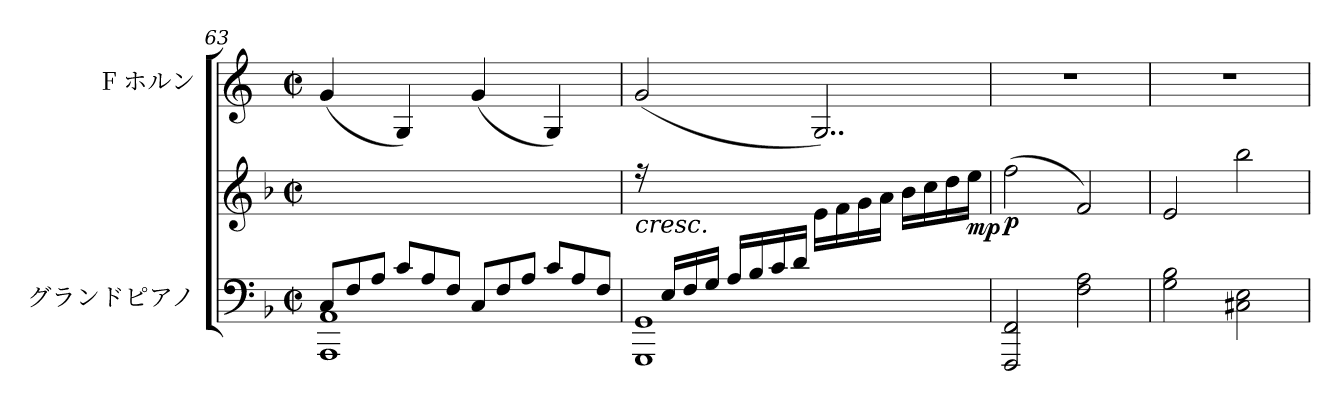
**kern	**kern	**dynam	**kern
*part2	*part2	*part2	*part1
*staff3	*staff2	*staff2/3	*staff1
*I"グランドピアノ	*	*	*I"F ホルン
*clefF4	*clefG2	*	*clefG2
*	*	*	*ITrd4c7
*k[b-]	*k[b-]	*	*k[b-]
*M2/2	*M2/2	*	*M2/2
*met(c|)	*met(c|)	*	*met(c|)
*Xtuplet	*	*	*
=63	=63	=63	=63
*^	*	*	*
12C/L	1AAA 1AA	1ryy	.	(<4c/
12F/	.	.	.	.
12A/J	.	.	.	.
12c/L	.	.	.	4C/)
12A/	.	.	.	.
12F/J	.	.	.	.
12C/L	.	.	.	(<4c/
12F/	.	.	.	.
12A/J	.	.	.	.
12c/L	.	.	.	4C/)
12A/	.	.	.	.
12F/J	.	.	.	.
!!LO:LB:g=z
=64	=64	=64	=64	=64
!	!	!LO:TX:b:i:t=cresc.	!	!
16ryy	1GGG 1GG	16rff	.	(<2c/
16E/LL	.	4..ryy	.	.
16F/	.	.	.	.
16G/JJ	.	.	.	.
16A/LL	.	.	.	.
16B-/	.	.	.	.
16c/	.	.	.	.
16d/JJ	.	.	.	.
!	!	!	!	!LO:N:head=open
2ryy	.	16e\LL	.	4..C/)
.	.	16f\	.	.
.	.	16g\	.	.
.	.	16a\JJ	.	.
.	.	16b-\LL	.	.
.	.	16cc\	.	.
.	.	16dd\	.	.
!	!	!	!LO:DY:b	!
.	.	16ee\JJ	mp	16ryy
*v	*v	*	*	*
=65	=65	=65	=65
!	!	!LO:DY:b	!
2FFF/ 2FF/	(>2ff\	p	1r
2F\ 2A\	2f/)	.	.
=66	=66	=66	=66
2G\ 2B-\	2e/	.	1r
2C#X\ 2E\	2bb-\	.	.
=	=	=	=
*-	*-	*-	*-
